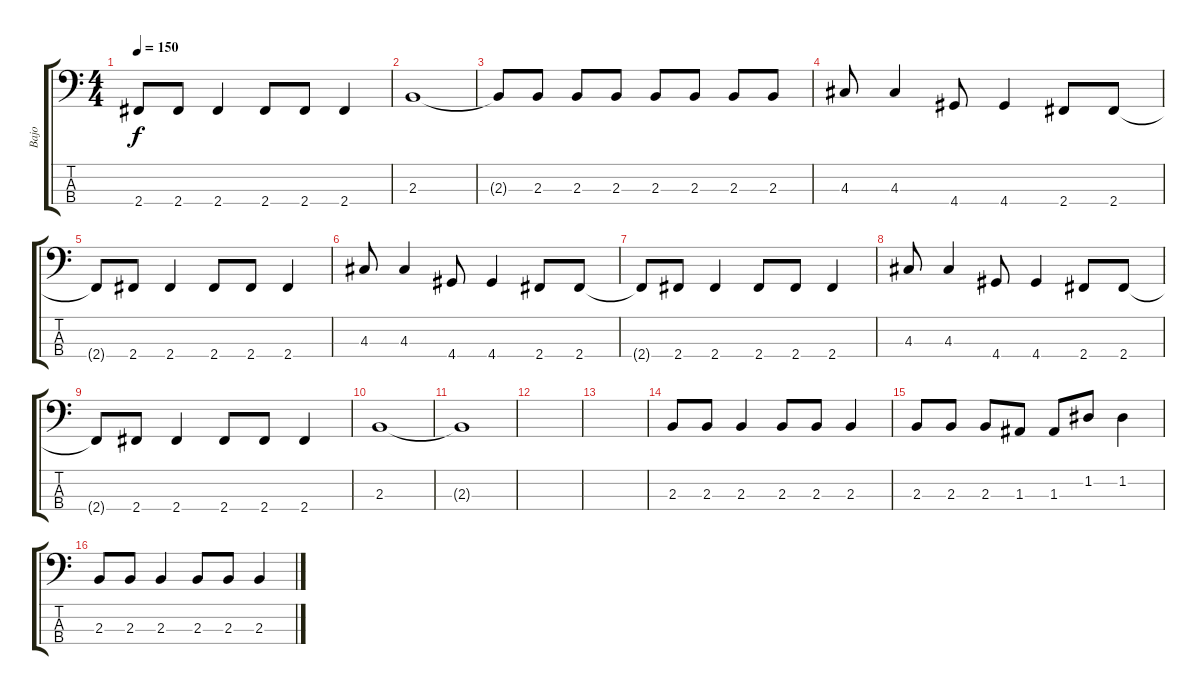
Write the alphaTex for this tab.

\track ("Bajo" "Bajo") {instrument electricbassfinger}
\staff {score tabs}
\tuning (G2 D2 A1 E1) {hide}
\ts (4 4)
\tempo 150
\clef f4
\ks c
2.4{t}.8{dy f} 2.4.8 2.4.4 2.4.8 2.4.8 2.4.4 |
2.3.1 |
2.3{t}.8 2.3.8 2.3.8 2.3.8 2.3.8 2.3.8 2.3.8 2.3.8 |
4.3.8 4.3.4 4.4.8 4.4.4 2.4.8 2.4.8 |
2.4{t}.8 2.4.8 2.4.4 2.4.8 2.4.8 2.4.4 |
4.3.8 4.3.4 4.4.8 4.4.4 2.4.8 2.4.8 |
2.4{t}.8 2.4.8 2.4.4 2.4.8 2.4.8 2.4.4 |
4.3.8 4.3.4 4.4.8 4.4.4 2.4.8 2.4.8 |
2.4{t}.8 2.4.8 2.4.4 2.4.8 2.4.8 2.4.4 |
2.3.1 |
2.3{t}.1 |
|
|
2.3.8 2.3.8 2.3.4 2.3.8 2.3.8 2.3.4 |
2.3.8 2.3.8 2.3.8 1.3.8 1.3.8 1.2.8 1.2.4 |
2.3.8 2.3.8 2.3.4 2.3.8 2.3.8 2.3.4
